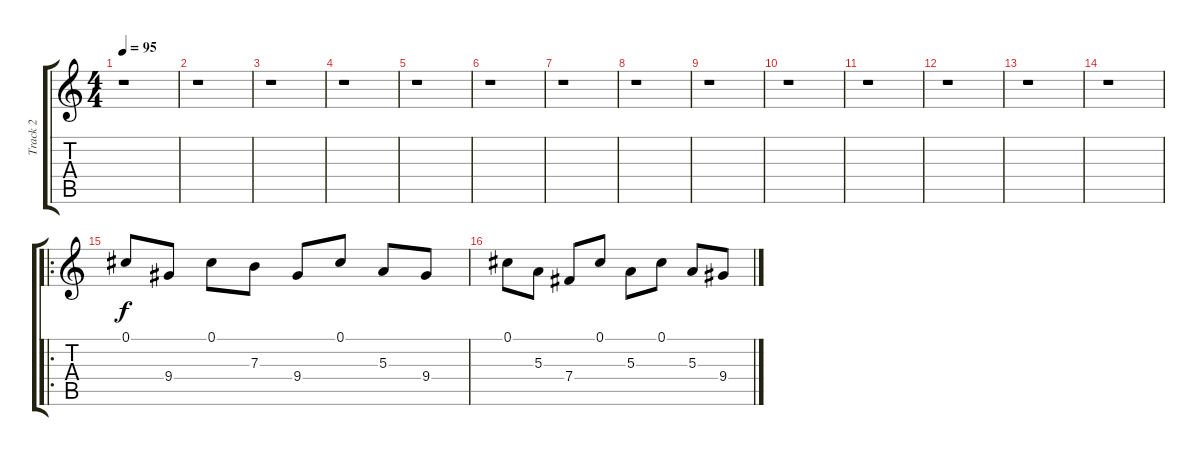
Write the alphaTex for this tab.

\track ("Track 2" "Track 2") {instrument electricguitarjazz}
\staff {score tabs}
\tuning (Db4 Ab3 E3 B2 Gb2 Db2) {hide}
\ts (4 4)
\tempo 95
\clef g2
\ks c
r.1{dy f} |
r.1 |
r.1 |
r.1 |
r.1 |
r.1 |
r.1 |
r.1 |
r.1 |
r.1 |
r.1 |
r.1 |
r.1 |
r.1 |
\ro
0.1.8 9.4.8 0.1.8 7.3.8 9.4.8 0.1.8 5.3.8 9.4.8 |
0.1.8 5.3.8 7.4.8 0.1.8 5.3.8 0.1.8 5.3.8 9.4.8
